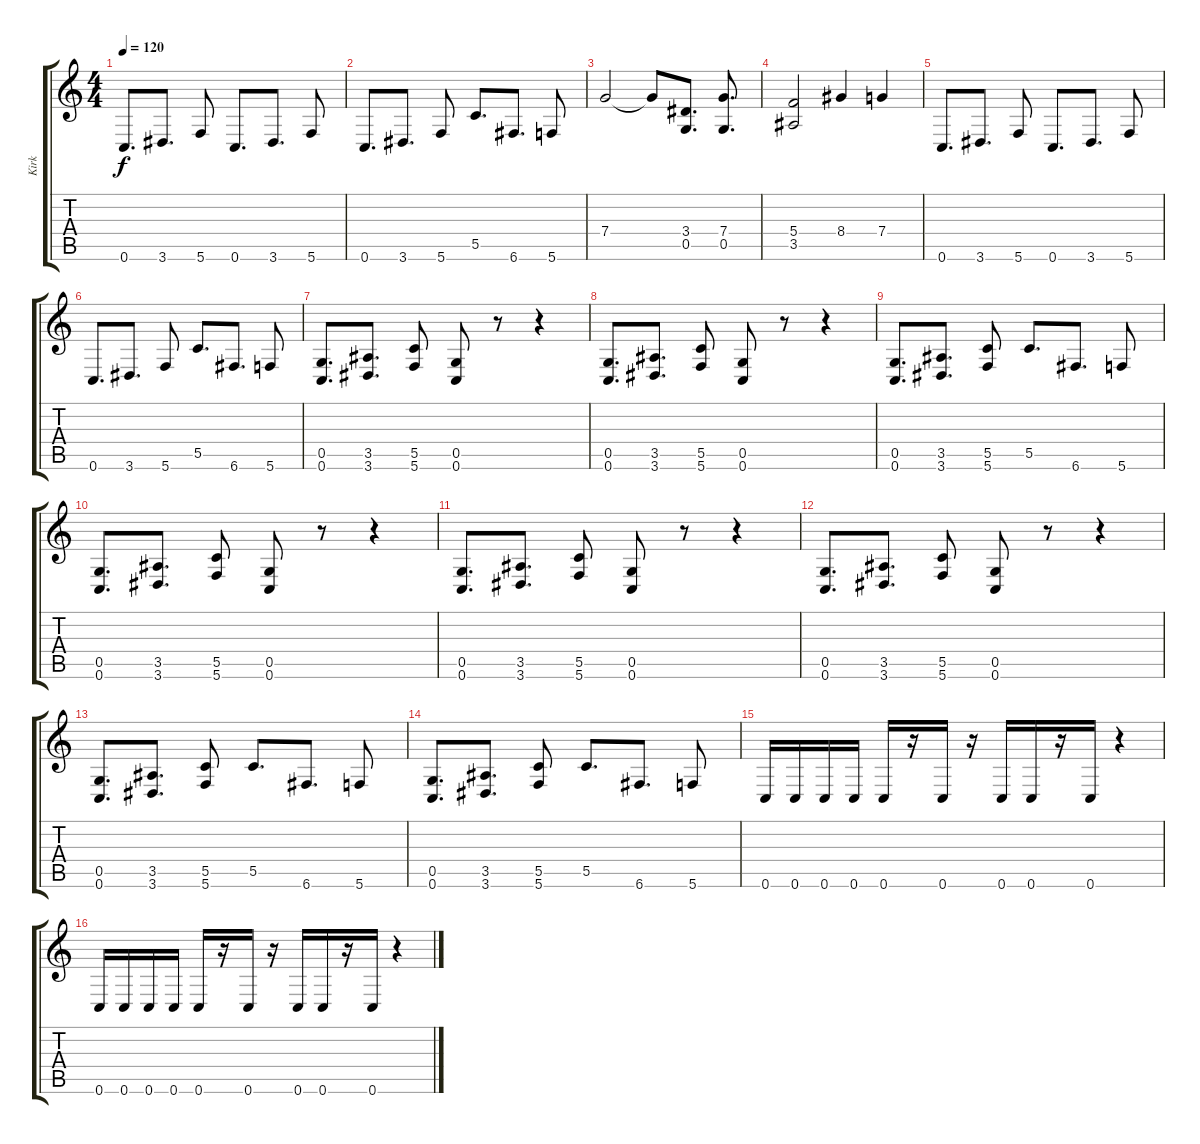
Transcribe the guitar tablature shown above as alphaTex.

\track ("Kirk" "Kirk") {instrument overdrivenguitar}
\staff {score tabs}
\tuning (D4 A3 F3 C3 G2 C2) {hide}
\ts (4 4)
\tempo 120
\clef g2
\ks c
0.6.8{d dy f} 3.6.8{d} 5.6.8 0.6.8{d} 3.6.8{d} 5.6.8 |
0.6.8{d} 3.6.8{d} 5.6.8 5.5.8{d} 6.6.8{d} 5.6.8 |
7.4.2{instrument electricguitarclean} 7.4{t}.8 (3.4 0.5).8{d} (7.4 0.5).8{d} |
(5.4 3.5).2 8.4.4 7.4.4 |
0.6.8{d} 3.6.8{d} 5.6.8 0.6.8{d} 3.6.8{d} 5.6.8 |
0.6.8{d} 3.6.8{d} 5.6.8 5.5.8{d} 6.6.8{d} 5.6.8 |
(0.5 0.6).8{d instrument overdrivenguitar} (3.5 3.6).8{d} (5.5 5.6).8 (0.5 0.6).8 r.8 r.4 |
(0.5 0.6).8{d} (3.5 3.6).8{d} (5.5 5.6).8 (0.5 0.6).8 r.8 r.4 |
(0.5 0.6).8{d} (3.5 3.6).8{d} (5.5 5.6).8 5.5.8{d} 6.6.8{d} 5.6.8 |
(0.5 0.6).8{d} (3.5 3.6).8{d} (5.5 5.6).8 (0.5 0.6).8 r.8 r.4 |
(0.5 0.6).8{d instrument overdrivenguitar} (3.5 3.6).8{d} (5.5 5.6).8 (0.5 0.6).8 r.8 r.4 |
(0.5 0.6).8{d} (3.5 3.6).8{d} (5.5 5.6).8 (0.5 0.6).8 r.8 r.4 |
(0.5 0.6).8{d} (3.5 3.6).8{d} (5.5 5.6).8 5.5.8{d} 6.6.8{d} 5.6.8 |
(0.5 0.6).8{d} (3.5 3.6).8{d} (5.5 5.6).8 5.5.8{d} 6.6.8{d} 5.6.8 |
0.6.16 0.6.16 0.6.16 0.6.16 0.6.16 r.16 0.6.16 r.16 0.6.16 0.6.16 r.16 0.6.16 r.4 |
0.6.16 0.6.16 0.6.16 0.6.16 0.6.16 r.16 0.6.16 r.16 0.6.16 0.6.16 r.16 0.6.16 r.4
